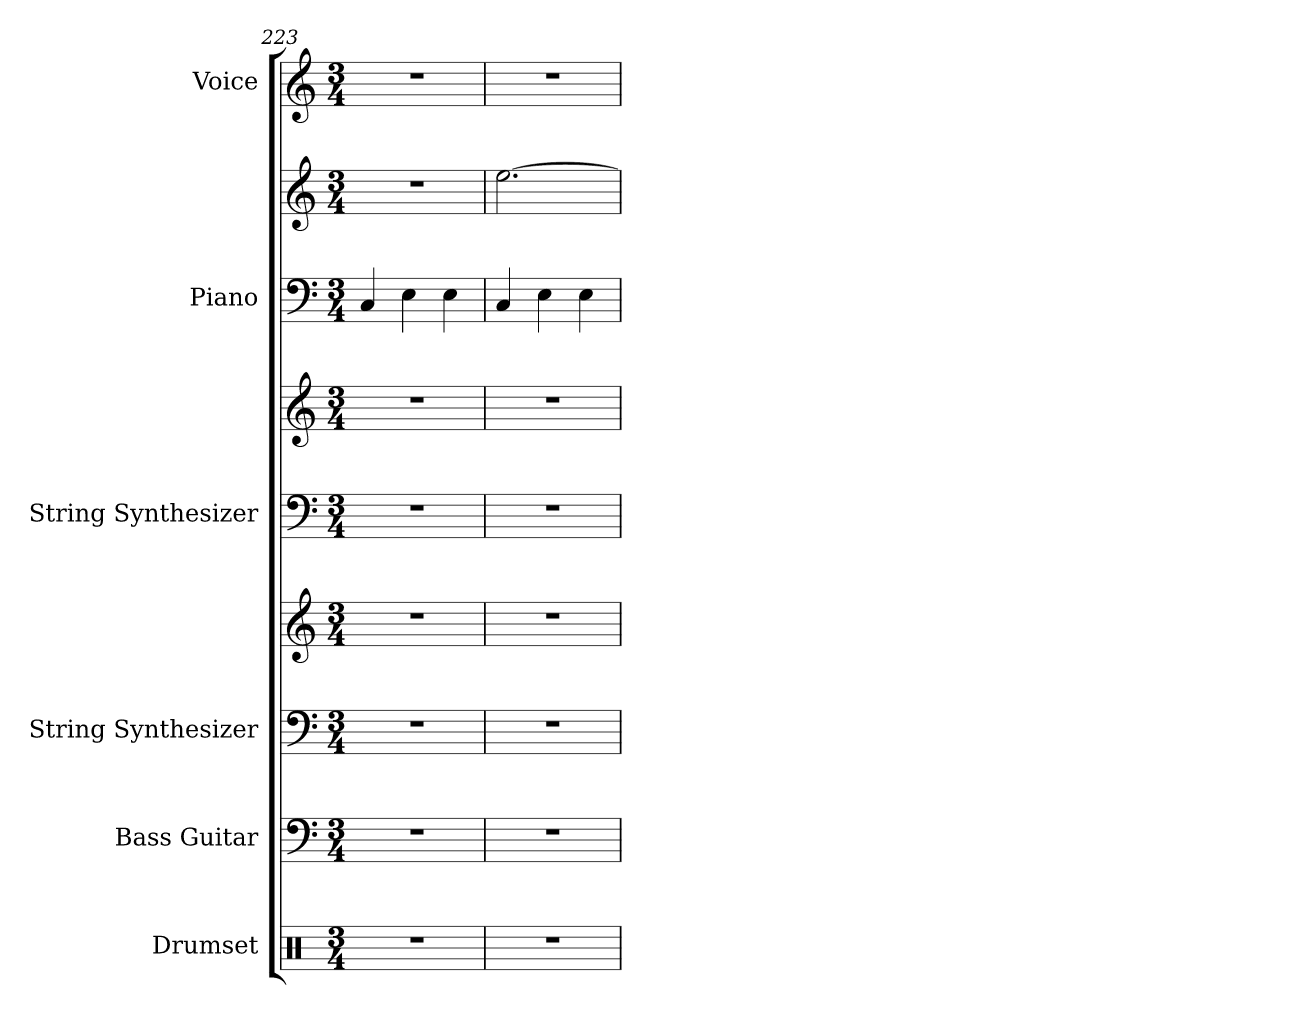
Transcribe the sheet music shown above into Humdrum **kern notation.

**kern	**kern	**kern	**kern	**kern	**kern	**kern	**kern	**kern
*part6	*part5	*part4	*part4	*part3	*part3	*part2	*part2	*part1
*staff9	*staff8	*staff7	*staff6	*staff5	*staff4	*staff3	*staff2	*staff1
*I"Drumset	*I"Bass Guitar	*I"String Synthesizer	*	*I"String Synthesizer	*	*I"Piano	*	*I"Voice
*I'D. Set	*I'B. Guit.	*I'Synth.	*	*I'Synth.	*	*I'Pno.	*	*I'Vo.
*clefX	*clefF4	*clefF4	*clefG2	*clefF4	*clefG2	*clefF4	*clefG2	*clefG2
*	*ITrd7c12	*	*	*	*	*	*	*
*k[]	*k[]	*k[]	*k[]	*k[]	*k[]	*k[]	*k[]	*k[]
*M3/4	*M3/4	*M3/4	*M3/4	*M3/4	*M3/4	*M3/4	*M3/4	*M3/4
=223	=223	=223	=223	=223	=223	=223	=223	=223
2.r	2.r	2.r	2.r	2.r	2.r	4C/	2.r	2.r
.	.	.	.	.	.	4E\	.	.
.	.	.	.	.	.	4E\	.	.
=224	=224	=224	=224	=224	=224	=224	=224	=224
2.r	2.r	2.r	2.r	2.r	2.r	4C/	[2.ee\	2.r
.	.	.	.	.	.	4E\	.	.
.	.	.	.	.	.	4E\	.	.
=	=	=	=	=	=	=	=	=
*-	*-	*-	*-	*-	*-	*-	*-	*-
